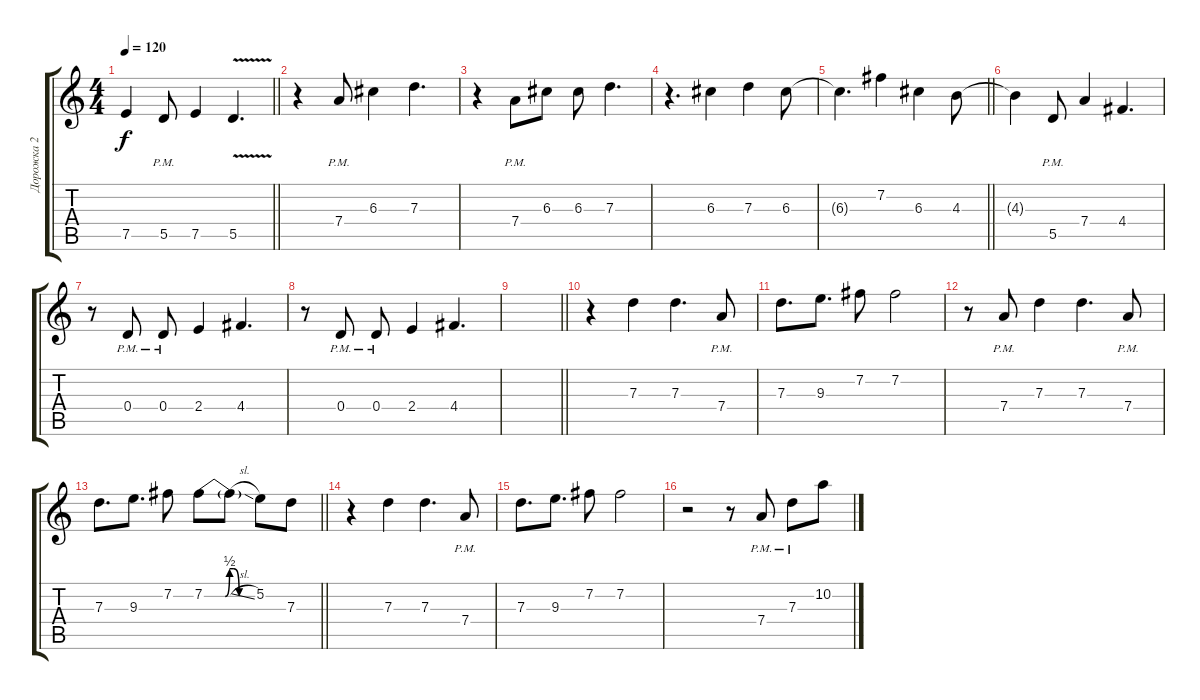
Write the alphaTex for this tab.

\track ("Дорожка 2" "Дорожка 2") {instrument acousticguitarsteel}
\staff {score tabs}
\tuning (E4 B3 G3 D3 A2 E2) {hide}
\ts (4 4)
\tempo 120
\clef g2
\barLineRight lightlight
\ks c
7.5{t}.4{dy f} 5.5{pm}.8 7.5.4 5.5{v}.4{d} |
r.4 7.4{pm}.8 6.3.4 7.3.4{d} |
r.4 7.4{pm}.8 6.3.8 6.3.8 7.3.4{d} |
r.4{d} 6.3.4 7.3.4 6.3.8 |
\barLineRight lightlight
6.3{t}.4{d} 7.2.4 6.3.4 4.3.8 |
4.3{t}.4 5.5{pm}.8 7.4.4 4.4.4{d} |
r.8 0.4{pm}.8 0.4{pm}.8 2.4.4 4.4.4{d} |
r.8 0.4{pm}.8 0.4{pm}.8 2.4.4 4.4.4{d} |
\barLineRight lightlight
|
r.4 7.3.4 7.3.4{d} 7.4{pm}.8 |
7.3.8{d} 9.3.8{d} 7.2.8 7.2.2 |
r.8 7.4{pm}.8 7.3.4 7.3.4{d} 7.4{pm}.8 |
\barLineRight lightlight
7.3.8{d} 9.3.8{d} 7.2.8 7.2{be (custom 0 0 8 0 15 0 24 0 29 2 34 2 40 0 60 0)}.8 7.2{sl t}.8 5.2.8 7.3.8 |
r.4 7.3.4 7.3.4{d} 7.4{pm}.8 |
7.3.8{d} 9.3.8{d} 7.2.8 7.2.2 |
r.2 r.8 7.4{pm}.8 7.3{pm}.8 10.2.8
